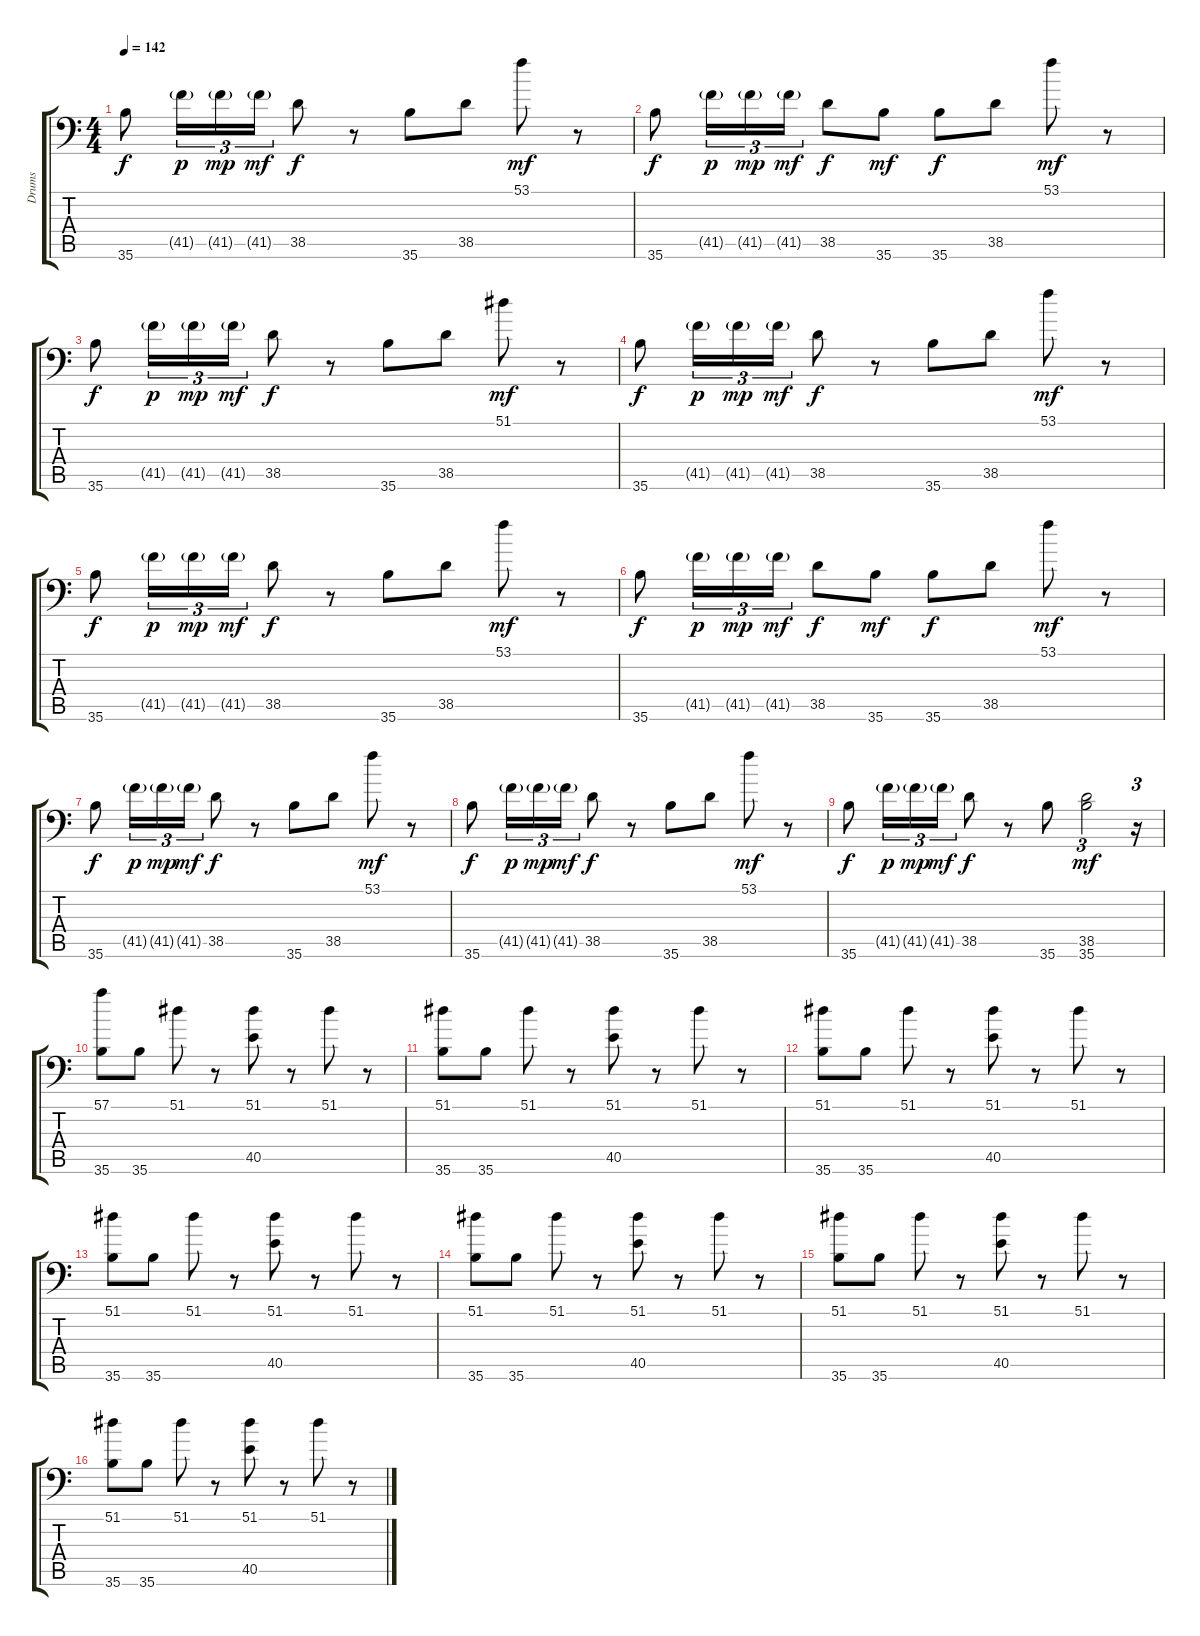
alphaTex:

\track ("Drums" "Drums") {instrument acousticgrandpiano}
\staff {score tabs}
\tuning (C-1 C-1 C-1 C-1 C-1 C-1) {hide}
\ts (4 4)
\tempo 142
\clef f4
\ks c
35.6.8{dy f} 41.5{g}.16{tu (3 2) dy p} 41.5{g}.16{tu (3 2) dy mp} 41.5{g}.16{tu (3 2) dy mf} 38.5.8{dy f} r.8 35.6.8 38.5.8 53.1.8{dy mf} r.8 |
35.6.8{dy f} 41.5{g}.16{tu (3 2) dy p} 41.5{g}.16{tu (3 2) dy mp} 41.5{g}.16{tu (3 2) dy mf} 38.5.8{dy f} 35.6.8{dy mf} 35.6.8{dy f} 38.5.8 53.1.8{dy mf} r.8 |
35.6.8{dy f} 41.5{g}.16{tu (3 2) dy p} 41.5{g}.16{tu (3 2) dy mp} 41.5{g}.16{tu (3 2) dy mf} 38.5.8{dy f} r.8 35.6.8 38.5.8 51.1.8{dy mf} r.8 |
35.6.8{dy f} 41.5{g}.16{tu (3 2) dy p} 41.5{g}.16{tu (3 2) dy mp} 41.5{g}.16{tu (3 2) dy mf} 38.5.8{dy f} r.8 35.6.8 38.5.8 53.1.8{dy mf} r.8 |
35.6.8{dy f} 41.5{g}.16{tu (3 2) dy p} 41.5{g}.16{tu (3 2) dy mp} 41.5{g}.16{tu (3 2) dy mf} 38.5.8{dy f} r.8 35.6.8 38.5.8 53.1.8{dy mf} r.8 |
35.6.8{dy f} 41.5{g}.16{tu (3 2) dy p} 41.5{g}.16{tu (3 2) dy mp} 41.5{g}.16{tu (3 2) dy mf} 38.5.8{dy f} 35.6.8{dy mf} 35.6.8{dy f} 38.5.8 53.1.8{dy mf} r.8 |
35.6.8{dy f} 41.5{g}.16{tu (3 2) dy p} 41.5{g}.16{tu (3 2) dy mp} 41.5{g}.16{tu (3 2) dy mf} 38.5.8{dy f} r.8 35.6.8 38.5.8 53.1.8{dy mf} r.8 |
35.6.8{dy f} 41.5{g}.16{tu (3 2) dy p} 41.5{g}.16{tu (3 2) dy mp} 41.5{g}.16{tu (3 2) dy mf} 38.5.8{dy f} r.8 35.6.8 38.5.8 53.1.8{dy mf} r.8 |
35.6.8{dy f} 41.5{g}.16{tu (3 2) dy p} 41.5{g}.16{tu (3 2) dy mp} 41.5{g}.16{tu (3 2) dy mf} 38.5.8{dy f} r.8 35.6.8 (38.5 35.6).2{tu (3 2) dy mf} r.16{tu (3 2)} |
(57.1 35.6).8 35.6.8 51.1.8 r.8 (51.1 40.5).8 r.8 51.1.8 r.8 |
(51.1 35.6).8 35.6.8 51.1.8 r.8 (51.1 40.5).8 r.8 51.1.8 r.8 |
(51.1 35.6).8 35.6.8 51.1.8 r.8 (51.1 40.5).8 r.8 51.1.8 r.8 |
(51.1 35.6).8 35.6.8 51.1.8 r.8 (51.1 40.5).8 r.8 51.1.8 r.8 |
(51.1 35.6).8 35.6.8 51.1.8 r.8 (51.1 40.5).8 r.8 51.1.8 r.8 |
(51.1 35.6).8 35.6.8 51.1.8 r.8 (51.1 40.5).8 r.8 51.1.8 r.8 |
(51.1 35.6).8 35.6.8 51.1.8 r.8 (51.1 40.5).8 r.8 51.1.8 r.8
